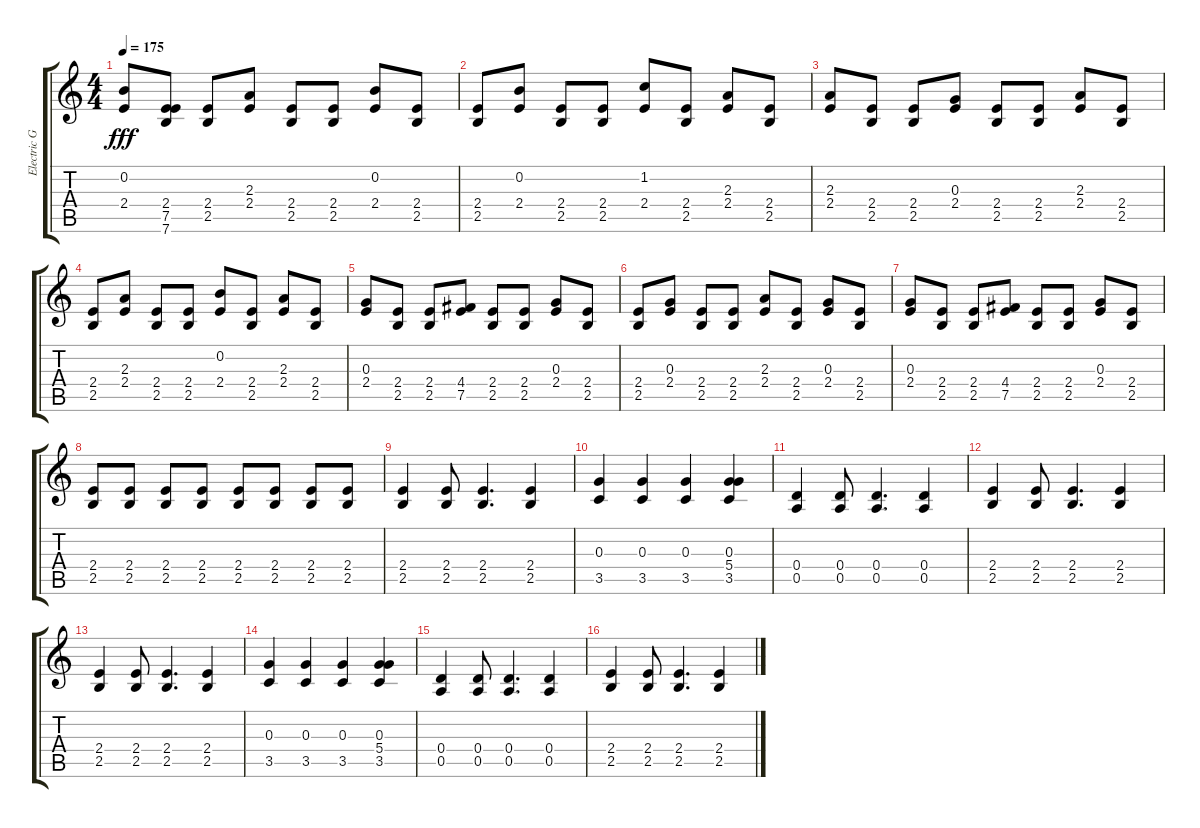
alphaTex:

\track ("Electric Guitar 1" "Electric G") {instrument distortionguitar}
\staff {score tabs}
\tuning (E4 B3 G3 D3 A2 E2) {hide}
\ts (4 4)
\tempo 175
\clef g2
\ks c
(0.2 2.4).8{dy fff} (2.4 7.5 7.6).8 (2.4 2.5).8 (2.3 2.4).8 (2.4 2.5).8 (2.4 2.5).8 (0.2 2.4).8 (2.4 2.5).8 |
(2.4 2.5).8 (0.2 2.4).8 (2.4 2.5).8 (2.4 2.5).8 (1.2 2.4).8 (2.4 2.5).8 (2.3 2.4).8 (2.4 2.5).8 |
(2.3 2.4).8 (2.4 2.5).8 (2.4 2.5).8 (0.3 2.4).8 (2.4 2.5).8 (2.4 2.5).8 (2.3 2.4).8 (2.4 2.5).8 |
(2.4 2.5).8 (2.3 2.4).8 (2.4 2.5).8 (2.4 2.5).8 (0.2 2.4).8 (2.4 2.5).8 (2.3 2.4).8 (2.4 2.5).8 |
(0.3 2.4).8 (2.4 2.5).8 (2.4 2.5).8 (4.4 7.5).8 (2.4 2.5).8 (2.4 2.5).8 (0.3 2.4).8 (2.4 2.5).8 |
(2.4 2.5).8 (0.3 2.4).8 (2.4 2.5).8 (2.4 2.5).8 (2.3 2.4).8 (2.4 2.5).8 (0.3 2.4).8 (2.4 2.5).8 |
(0.3 2.4).8 (2.4 2.5).8 (2.4 2.5).8 (4.4 7.5).8 (2.4 2.5).8 (2.4 2.5).8 (0.3 2.4).8 (2.4 2.5).8 |
(2.4 2.5).8 (2.4 2.5).8 (2.4 2.5).8 (2.4 2.5).8 (2.4 2.5).8 (2.4 2.5).8 (2.4 2.5).8 (2.4 2.5).8 |
(2.4 2.5).4 (2.4 2.5).8 (2.4 2.5).4{d} (2.4 2.5).4 |
(0.3 3.5).4 (0.3 3.5).4 (0.3 3.5).4 (0.3 5.4 3.5).4 |
(0.4 0.5).4 (0.4 0.5).8 (0.4 0.5).4{d} (0.4 0.5).4 |
(2.4 2.5).4 (2.4 2.5).8 (2.4 2.5).4{d} (2.4 2.5).4 |
(2.4 2.5).4 (2.4 2.5).8 (2.4 2.5).4{d} (2.4 2.5).4 |
(0.3 3.5).4 (0.3 3.5).4 (0.3 3.5).4 (0.3 5.4 3.5).4 |
(0.4 0.5).4 (0.4 0.5).8 (0.4 0.5).4{d} (0.4 0.5).4 |
(2.4 2.5).4 (2.4 2.5).8 (2.4 2.5).4{d} (2.4 2.5).4
